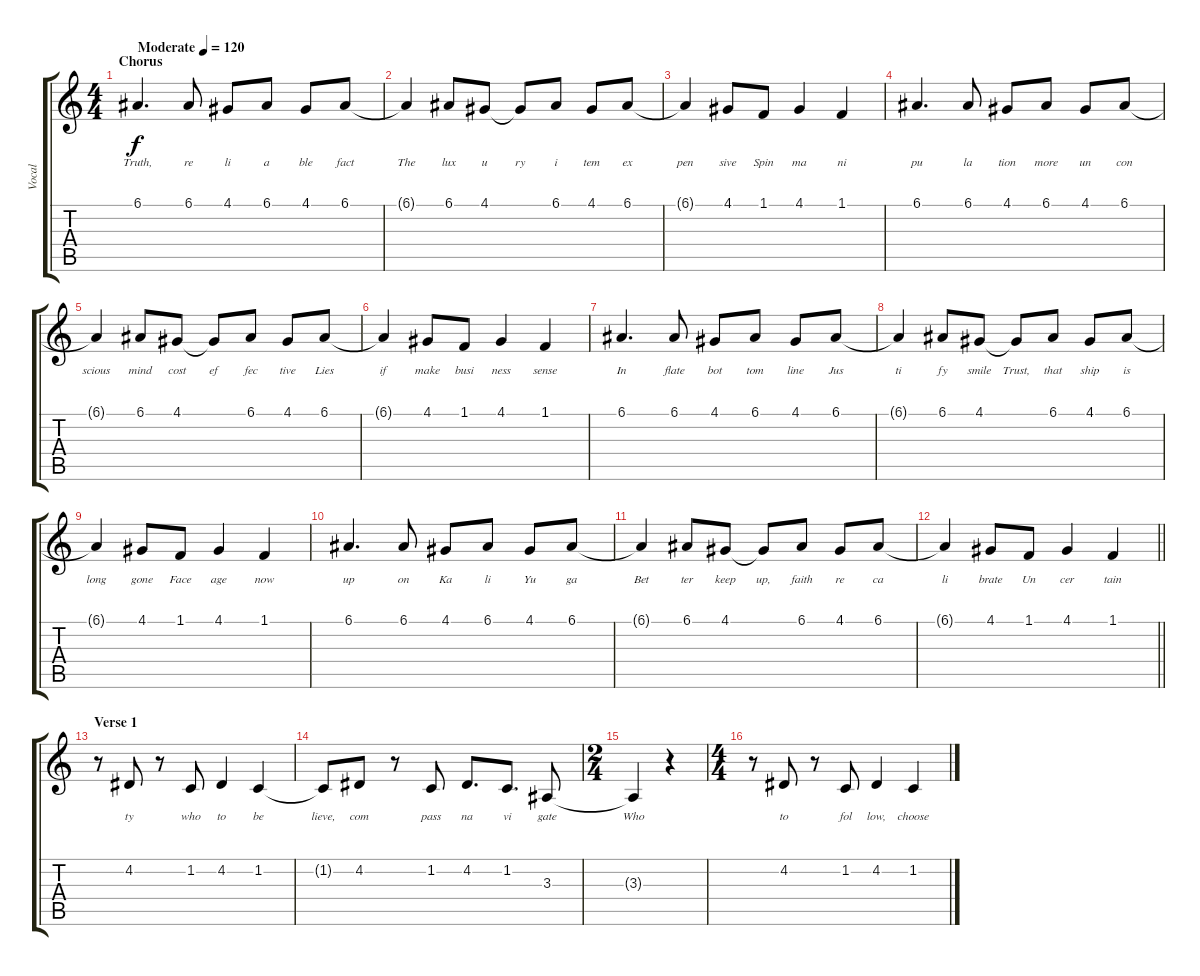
\track ("Vocal" "Vocal") {instrument acousticgrandpiano}
\staff {score tabs}
\tuning (E4 B3 G3 D3 A2 E2) {hide}
\ts (4 4)
\section ("" "Chorus")
\tempo (120 "Moderate")
\clef g2
\ks c
6.1.4{d lyrics (0 "Truth,") lyrics (1 "") lyrics (2 "") lyrics (3 "") lyrics (4 "") dy f instrument acousticgrandpiano} 6.1.8{lyrics (0 "re") lyrics (1 "") lyrics (2 "") lyrics (3 "") lyrics (4 "")} 4.1.8{lyrics (0 "li") lyrics (1 "") lyrics (2 "") lyrics (3 "") lyrics (4 "")} 6.1.8{lyrics (0 "a") lyrics (1 "") lyrics (2 "") lyrics (3 "") lyrics (4 "")} 4.1.8{lyrics (0 "ble") lyrics (1 "") lyrics (2 "") lyrics (3 "") lyrics (4 "")} 6.1.8{lyrics (0 "fact") lyrics (1 "") lyrics (2 "") lyrics (3 "") lyrics (4 "")} |
6.1{t}.4{lyrics (0 "The") lyrics (1 "") lyrics (2 "") lyrics (3 "") lyrics (4 "")} 6.1.8{lyrics (0 "lux") lyrics (1 "") lyrics (2 "") lyrics (3 "") lyrics (4 "")} 4.1.8{lyrics (0 "u") lyrics (1 "") lyrics (2 "") lyrics (3 "") lyrics (4 "")} 4.1{t}.8{lyrics (0 "ry") lyrics (1 "") lyrics (2 "") lyrics (3 "") lyrics (4 "")} 6.1.8{lyrics (0 "i") lyrics (1 "") lyrics (2 "") lyrics (3 "") lyrics (4 "")} 4.1.8{lyrics (0 "tem") lyrics (1 "") lyrics (2 "") lyrics (3 "") lyrics (4 "")} 6.1.8{lyrics (0 "ex") lyrics (1 "") lyrics (2 "") lyrics (3 "") lyrics (4 "")} |
6.1{t}.4{lyrics (0 "pen") lyrics (1 "") lyrics (2 "") lyrics (3 "") lyrics (4 "")} 4.1.8{lyrics (0 "sive") lyrics (1 "") lyrics (2 "") lyrics (3 "") lyrics (4 "")} 1.1.8{lyrics (0 "Spin") lyrics (1 "") lyrics (2 "") lyrics (3 "") lyrics (4 "")} 4.1.4{lyrics (0 "ma") lyrics (1 "") lyrics (2 "") lyrics (3 "") lyrics (4 "")} 1.1.4{lyrics (0 "ni") lyrics (1 "") lyrics (2 "") lyrics (3 "") lyrics (4 "")} |
6.1.4{d lyrics (0 "pu") lyrics (1 "") lyrics (2 "") lyrics (3 "") lyrics (4 "")} 6.1.8{lyrics (0 "la") lyrics (1 "") lyrics (2 "") lyrics (3 "") lyrics (4 "")} 4.1.8{lyrics (0 "tion") lyrics (1 "") lyrics (2 "") lyrics (3 "") lyrics (4 "")} 6.1.8{lyrics (0 "more") lyrics (1 "") lyrics (2 "") lyrics (3 "") lyrics (4 "")} 4.1.8{lyrics (0 "un") lyrics (1 "") lyrics (2 "") lyrics (3 "") lyrics (4 "")} 6.1.8{lyrics (0 "con") lyrics (1 "") lyrics (2 "") lyrics (3 "") lyrics (4 "")} |
6.1{t}.4{lyrics (0 "scious") lyrics (1 "") lyrics (2 "") lyrics (3 "") lyrics (4 "")} 6.1.8{lyrics (0 "mind") lyrics (1 "") lyrics (2 "") lyrics (3 "") lyrics (4 "")} 4.1.8{lyrics (0 "cost") lyrics (1 "") lyrics (2 "") lyrics (3 "") lyrics (4 "")} 4.1{t}.8{lyrics (0 "ef") lyrics (1 "") lyrics (2 "") lyrics (3 "") lyrics (4 "")} 6.1.8{lyrics (0 "fec") lyrics (1 "") lyrics (2 "") lyrics (3 "") lyrics (4 "")} 4.1.8{lyrics (0 "tive") lyrics (1 "") lyrics (2 "") lyrics (3 "") lyrics (4 "")} 6.1.8{lyrics (0 "Lies") lyrics (1 "") lyrics (2 "") lyrics (3 "") lyrics (4 "")} |
6.1{t}.4{lyrics (0 "if") lyrics (1 "") lyrics (2 "") lyrics (3 "") lyrics (4 "")} 4.1.8{lyrics (0 "make") lyrics (1 "") lyrics (2 "") lyrics (3 "") lyrics (4 "")} 1.1.8{lyrics (0 "busi") lyrics (1 "") lyrics (2 "") lyrics (3 "") lyrics (4 "")} 4.1.4{lyrics (0 "ness") lyrics (1 "") lyrics (2 "") lyrics (3 "") lyrics (4 "")} 1.1.4{lyrics (0 "sense") lyrics (1 "") lyrics (2 "") lyrics (3 "") lyrics (4 "")} |
6.1.4{d lyrics (0 "In") lyrics (1 "") lyrics (2 "") lyrics (3 "") lyrics (4 "")} 6.1.8{lyrics (0 "flate") lyrics (1 "") lyrics (2 "") lyrics (3 "") lyrics (4 "")} 4.1.8{lyrics (0 "bot") lyrics (1 "") lyrics (2 "") lyrics (3 "") lyrics (4 "")} 6.1.8{lyrics (0 "tom") lyrics (1 "") lyrics (2 "") lyrics (3 "") lyrics (4 "")} 4.1.8{lyrics (0 "line") lyrics (1 "") lyrics (2 "") lyrics (3 "") lyrics (4 "")} 6.1.8{lyrics (0 "Jus") lyrics (1 "") lyrics (2 "") lyrics (3 "") lyrics (4 "")} |
6.1{t}.4{lyrics (0 "ti") lyrics (1 "") lyrics (2 "") lyrics (3 "") lyrics (4 "")} 6.1.8{lyrics (0 "fy") lyrics (1 "") lyrics (2 "") lyrics (3 "") lyrics (4 "")} 4.1.8{lyrics (0 "smile") lyrics (1 "") lyrics (2 "") lyrics (3 "") lyrics (4 "")} 4.1{t}.8{lyrics (0 "Trust,") lyrics (1 "") lyrics (2 "") lyrics (3 "") lyrics (4 "")} 6.1.8{lyrics (0 "that") lyrics (1 "") lyrics (2 "") lyrics (3 "") lyrics (4 "")} 4.1.8{lyrics (0 "ship") lyrics (1 "") lyrics (2 "") lyrics (3 "") lyrics (4 "")} 6.1.8{lyrics (0 "is") lyrics (1 "") lyrics (2 "") lyrics (3 "") lyrics (4 "")} |
6.1{t}.4{lyrics (0 "long") lyrics (1 "") lyrics (2 "") lyrics (3 "") lyrics (4 "")} 4.1.8{lyrics (0 "gone") lyrics (1 "") lyrics (2 "") lyrics (3 "") lyrics (4 "")} 1.1.8{lyrics (0 "Face") lyrics (1 "") lyrics (2 "") lyrics (3 "") lyrics (4 "")} 4.1.4{lyrics (0 "age") lyrics (1 "") lyrics (2 "") lyrics (3 "") lyrics (4 "")} 1.1.4{lyrics (0 "now") lyrics (1 "") lyrics (2 "") lyrics (3 "") lyrics (4 "")} |
6.1.4{d lyrics (0 "up") lyrics (1 "") lyrics (2 "") lyrics (3 "") lyrics (4 "")} 6.1.8{lyrics (0 "on") lyrics (1 "") lyrics (2 "") lyrics (3 "") lyrics (4 "")} 4.1.8{lyrics (0 "Ka") lyrics (1 "") lyrics (2 "") lyrics (3 "") lyrics (4 "")} 6.1.8{lyrics (0 "li") lyrics (1 "") lyrics (2 "") lyrics (3 "") lyrics (4 "")} 4.1.8{lyrics (0 "Yu") lyrics (1 "") lyrics (2 "") lyrics (3 "") lyrics (4 "")} 6.1.8{lyrics (0 "ga") lyrics (1 "") lyrics (2 "") lyrics (3 "") lyrics (4 "")} |
6.1{t}.4{lyrics (0 "Bet") lyrics (1 "") lyrics (2 "") lyrics (3 "") lyrics (4 "")} 6.1.8{lyrics (0 "ter") lyrics (1 "") lyrics (2 "") lyrics (3 "") lyrics (4 "")} 4.1.8{lyrics (0 "keep") lyrics (1 "") lyrics (2 "") lyrics (3 "") lyrics (4 "")} 4.1{t}.8{lyrics (0 "up,") lyrics (1 "") lyrics (2 "") lyrics (3 "") lyrics (4 "")} 6.1.8{lyrics (0 "faith") lyrics (1 "") lyrics (2 "") lyrics (3 "") lyrics (4 "")} 4.1.8{lyrics (0 "re") lyrics (1 "") lyrics (2 "") lyrics (3 "") lyrics (4 "")} 6.1.8{lyrics (0 "ca") lyrics (1 "") lyrics (2 "") lyrics (3 "") lyrics (4 "")} |
\barLineRight lightlight
6.1{t}.4{lyrics (0 "li") lyrics (1 "") lyrics (2 "") lyrics (3 "") lyrics (4 "")} 4.1.8{lyrics (0 "brate") lyrics (1 "") lyrics (2 "") lyrics (3 "") lyrics (4 "")} 1.1.8{lyrics (0 "Un") lyrics (1 "") lyrics (2 "") lyrics (3 "") lyrics (4 "")} 4.1.4{lyrics (0 "cer") lyrics (1 "") lyrics (2 "") lyrics (3 "") lyrics (4 "")} 1.1.4{lyrics (0 "tain") lyrics (1 "") lyrics (2 "") lyrics (3 "") lyrics (4 "")} |
\section ("" "Verse 1")
r.8 4.2.8{lyrics (0 "ty") lyrics (1 "") lyrics (2 "") lyrics (3 "") lyrics (4 "")} r.8 1.2.8{lyrics (0 "who") lyrics (1 "") lyrics (2 "") lyrics (3 "") lyrics (4 "")} 4.2.4{lyrics (0 "to") lyrics (1 "") lyrics (2 "") lyrics (3 "") lyrics (4 "")} 1.2.4{lyrics (0 "be") lyrics (1 "") lyrics (2 "") lyrics (3 "") lyrics (4 "")} |
1.2{t}.8{lyrics (0 "lieve,") lyrics (1 "") lyrics (2 "") lyrics (3 "") lyrics (4 "")} 4.2.8{lyrics (0 "com") lyrics (1 "") lyrics (2 "") lyrics (3 "") lyrics (4 "")} r.8 1.2.8{lyrics (0 "pass") lyrics (1 "") lyrics (2 "") lyrics (3 "") lyrics (4 "")} 4.2.8{d lyrics (0 "na") lyrics (1 "") lyrics (2 "") lyrics (3 "") lyrics (4 "")} 1.2.8{d lyrics (0 "vi") lyrics (1 "") lyrics (2 "") lyrics (3 "") lyrics (4 "")} 3.3.8{lyrics (0 "gate") lyrics (1 "") lyrics (2 "") lyrics (3 "") lyrics (4 "")} |
\ts (2 4)
3.3{t}.4{lyrics (0 "Who") lyrics (1 "") lyrics (2 "") lyrics (3 "") lyrics (4 "")} r.4 |
\ts (4 4)
r.8 4.2.8{lyrics (0 "to") lyrics (1 "") lyrics (2 "") lyrics (3 "") lyrics (4 "")} r.8 1.2.8{lyrics (0 "fol") lyrics (1 "") lyrics (2 "") lyrics (3 "") lyrics (4 "")} 4.2.4{lyrics (0 "low,") lyrics (1 "") lyrics (2 "") lyrics (3 "") lyrics (4 "")} 1.2.4{lyrics (0 "choose") lyrics (1 "") lyrics (2 "") lyrics (3 "") lyrics (4 "")}
